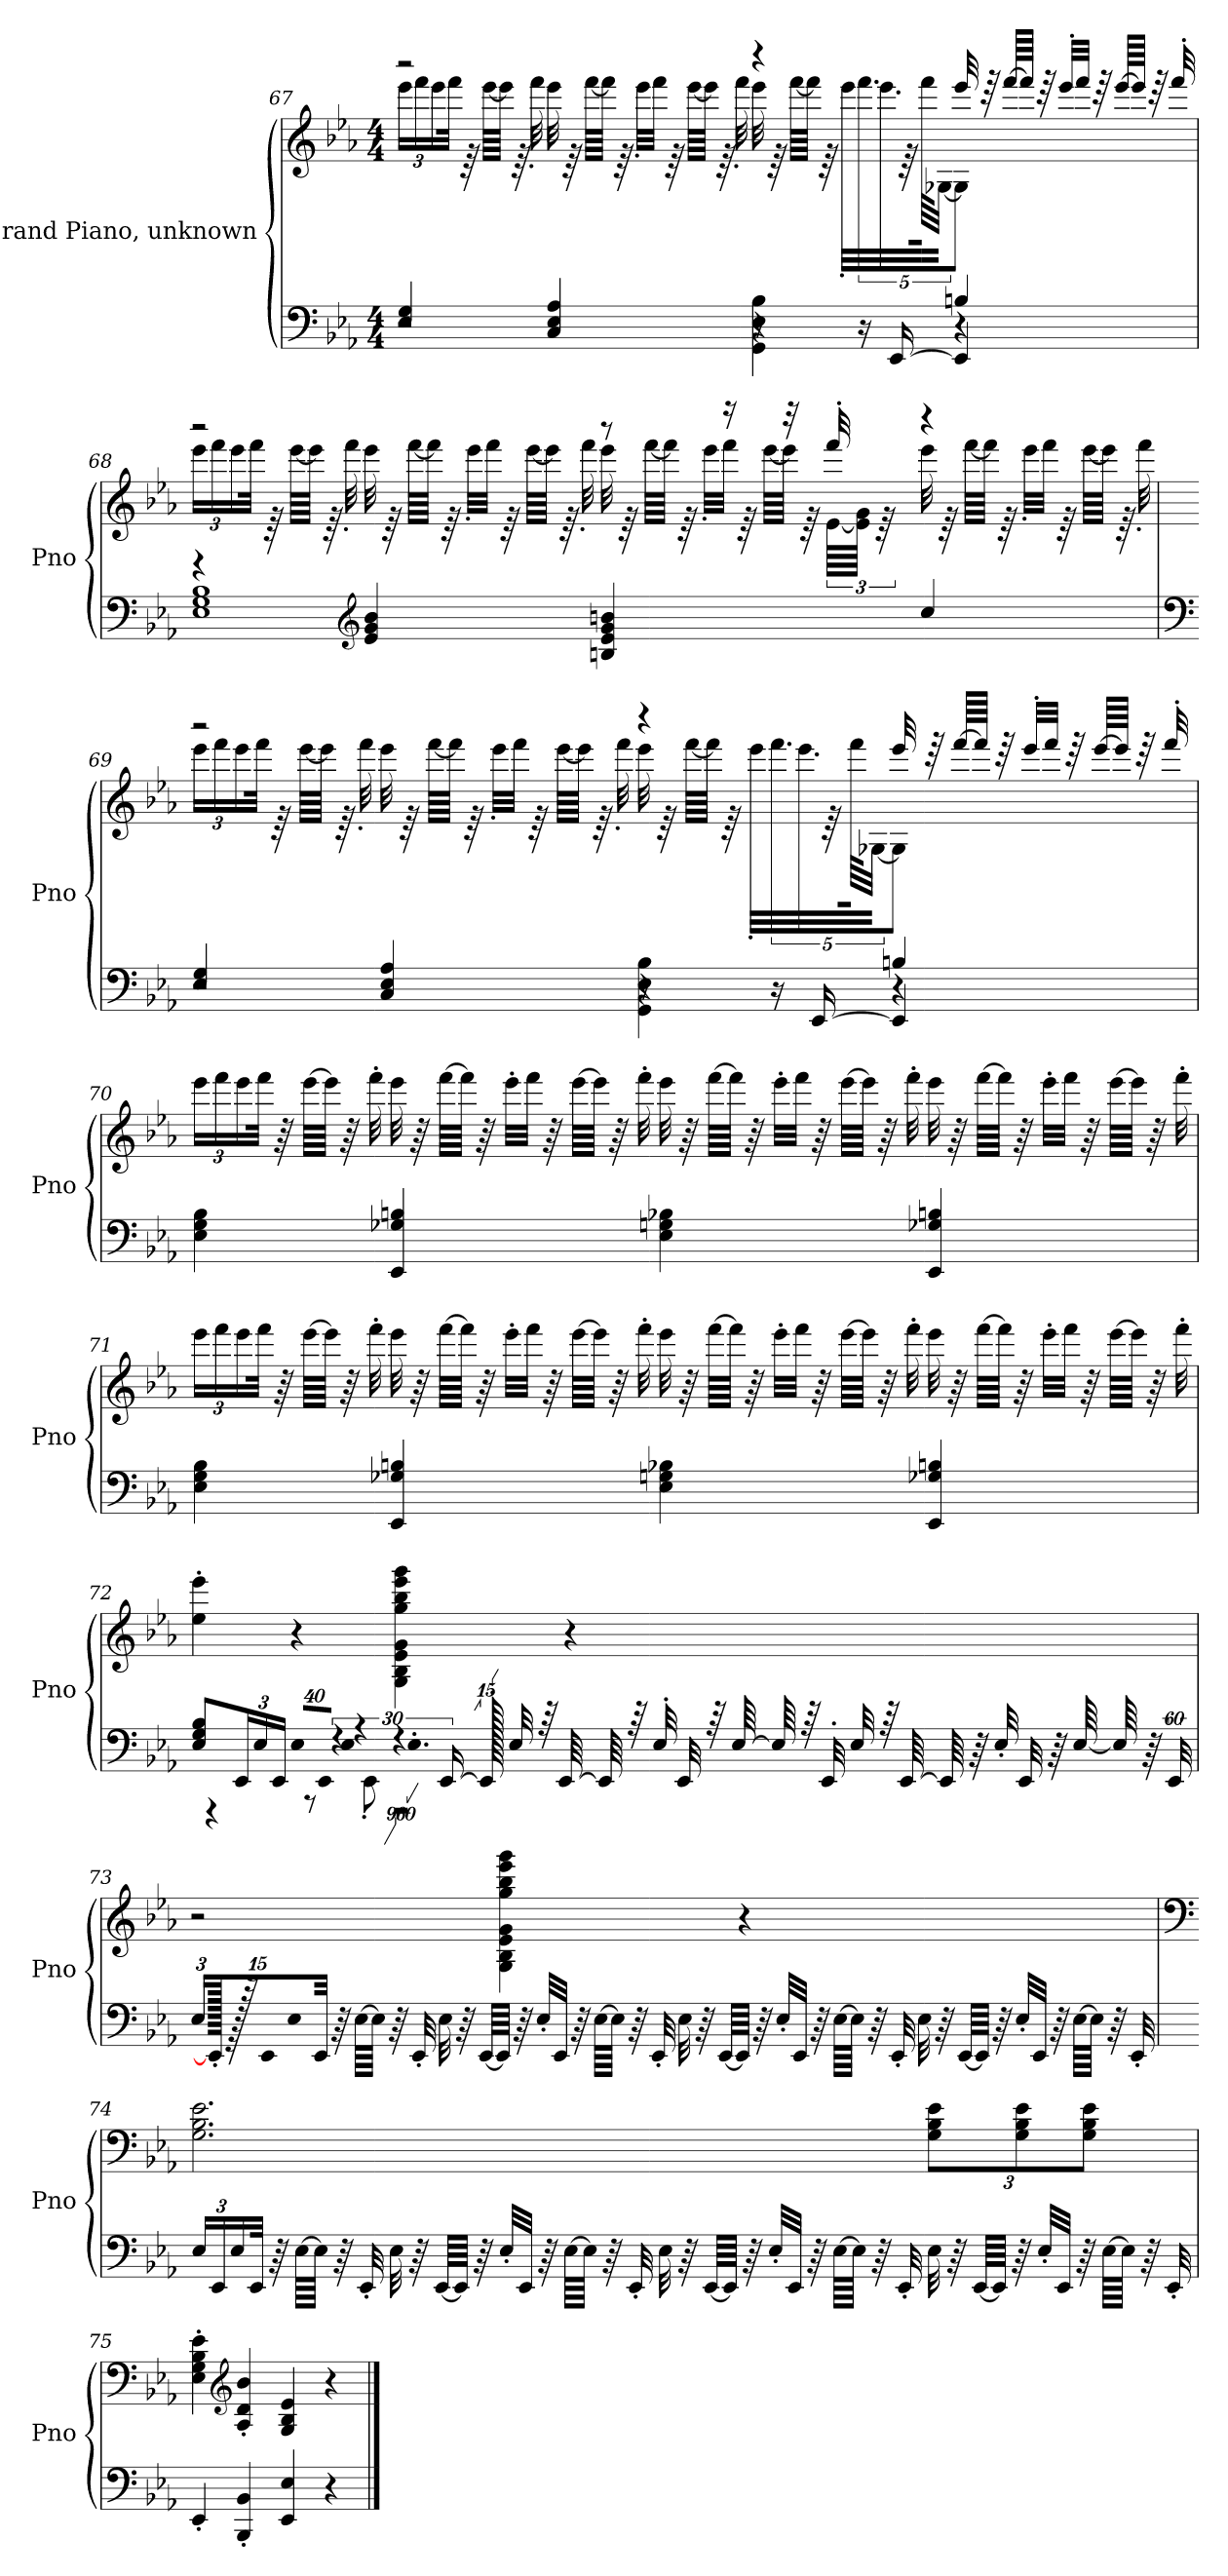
**kern	**kern
*part1	*part1
*staff2	*staff1
*I"Grand Piano, unknown	*
*I'Pno	*
!!LO:LB:g=z
*clefF4	*clefG2
*k[b-e-a-]	*k[b-e-a-]
*M4/4	*M4/4
=67	=67
*^	*^
*	*^	*	*
*	*	*	*	*Xbrackettup
4E-/ 4G/	2r	2r	2r	24eee-\LL
.	.	.	.	24fff\
.	.	.	.	24eee-\
.	.	.	.	32fff\JJk
.	.	.	.	64r
.	.	.	.	[64eee-\LLLL
.	.	.	.	64eee-\JJJJ]
.	.	.	.	64r
.	.	.	.	32fff'\
4C/ 4E-/ 4A-/	.	.	.	32eee-\
.	.	.	.	64r
.	.	.	.	[64fff\LLLL
.	.	.	.	64fff\JJJJ]
.	.	.	.	64r
.	.	.	.	32eee-'\LLL
.	.	.	.	32fff\JJJ
.	.	.	.	64r
.	.	.	.	[64eee-\LLLL
.	.	.	.	64eee-\JJJJ]
.	.	.	.	64r
.	.	.	.	32fff'\
4r	4GG\ 4E-\ 4B-\	8r	4r	32eee-\
.	.	.	.	64r
.	.	.	.	[64fff\LLLL
.	.	.	.	64fff\JJJJ]
.	.	.	.	64r
.	.	.	.	32eee-'\LLL
*	*	*	*	*brackettup
.	.	16r	.	40.fff\
.	.	.	.	40.eee-\JJJ
.	.	[16EE-/	.	.
.	.	.	.	80r
.	.	.	.	80fff\KLLL
.	.	.	.	[40G-X\JJJ
4Bn/	4r	4EE-/]	32eee-/	4G-\]
.	.	.	64r	.
.	.	.	[64fff/LLLL	.
.	.	.	64fff/JJJJ]	.
.	.	.	64r	.
.	.	.	32eee-'/LLL	.
.	.	.	32fff/JJJ	.
.	.	.	64r	.
.	.	.	[64eee-/LLLL	.
.	.	.	64eee-/JJJJ]	.
.	.	.	64r	.
.	.	.	32fff'/	.
*	*v	*v	*	*
!!LO:LB:g=z	!!
=68	=68	=68	=68
*	*	*	*Xbrackettup
4r	1E- 1G 1B-	2r	24eee-\LL
.	.	.	24fff\
.	.	.	24eee-\
.	.	.	32fff\JJk
.	.	.	64r
.	.	.	[64eee-\LLLL
.	.	.	64eee-\JJJJ]
.	.	.	64r
.	.	.	32fff'\
*clefG2	*	*	*
4e-/ 4g/ 4b-/	.	.	32eee-\
.	.	.	64r
.	.	.	[64fff\LLLL
.	.	.	64fff\JJJJ]
.	.	.	64r
.	.	.	32eee-'\LLL
.	.	.	32fff\JJJ
.	.	.	64r
.	.	.	[64eee-\LLLL
.	.	.	64eee-\JJJJ]
.	.	.	64r
.	.	.	32fff'\
4Bn/ 4e-/ 4g/ 4bn/	.	8r	32eee-\
.	.	.	64r
.	.	.	[64fff\LLLL
.	.	.	64fff\JJJJ]
.	.	.	64r
.	.	.	32eee-'\LLL
.	.	16r	32fff\JJJ
.	.	.	64r
.	.	.	[64eee-\LLLL
.	.	32r	64eee-\JJJJ]
.	.	.	64r
*	*	*	*brackettup
.	.	32fff'/	[96e-\LLLL
.	.	.	96e-\] 96g\JJJJ
.	.	.	96r
4cc/	.	4r	32eee-\
.	.	.	64r
.	.	.	[64fff\LLLL
.	.	.	64fff\JJJJ]
.	.	.	64r
.	.	.	32eee-'\LLL
.	.	.	32fff\JJJ
.	.	.	64r
.	.	.	[64eee-\LLLL
.	.	.	64eee-\JJJJ]
.	.	.	64r
.	.	.	32fff'\
*v	*v	*	*
!!LO:LB:g=z	!!
=69	=69	=69
*clefF4	*	*
*^	*	*
*	*^	*	*
*	*	*	*	*Xbrackettup
4E-/ 4G/	2r	2r	2r	24eee-\LL
.	.	.	.	24fff\
.	.	.	.	24eee-\
.	.	.	.	32fff\JJk
.	.	.	.	64r
.	.	.	.	[64eee-\LLLL
.	.	.	.	64eee-\JJJJ]
.	.	.	.	64r
.	.	.	.	32fff'\
4C/ 4E-/ 4A-/	.	.	.	32eee-\
.	.	.	.	64r
.	.	.	.	[64fff\LLLL
.	.	.	.	64fff\JJJJ]
.	.	.	.	64r
.	.	.	.	32eee-'\LLL
.	.	.	.	32fff\JJJ
.	.	.	.	64r
.	.	.	.	[64eee-\LLLL
.	.	.	.	64eee-\JJJJ]
.	.	.	.	64r
.	.	.	.	32fff'\
4r	4GG\ 4E-\ 4B-\	8r	4r	32eee-\
.	.	.	.	64r
.	.	.	.	[64fff\LLLL
.	.	.	.	64fff\JJJJ]
.	.	.	.	64r
.	.	.	.	32eee-'\LLL
*	*	*	*	*brackettup
.	.	16r	.	40.fff\
.	.	.	.	40.eee-\JJJ
.	.	[16EE-/	.	.
.	.	.	.	80r
.	.	.	.	80fff\KLLL
.	.	.	.	[40G-X\JJJ
4Bn/	4r	4EE-/]	32eee-/	4G-\]
.	.	.	64r	.
.	.	.	[64fff/LLLL	.
.	.	.	64fff/JJJJ]	.
.	.	.	64r	.
.	.	.	32eee-'/LLL	.
.	.	.	32fff/JJJ	.
.	.	.	64r	.
.	.	.	[64eee-/LLLL	.
.	.	.	64eee-/JJJJ]	.
.	.	.	64r	.
.	.	.	32fff'/	.
*v	*v	*v	*	*
*	*v	*v
!!LO:LB:g=z
=70	=70
*	*Xbrackettup
4E-\ 4G\ 4B-\	24eee-\LL
.	24fff\
.	24eee-\
.	32fff\JJk
.	64r
.	[64eee-\LLLL
.	64eee-\JJJJ]
.	64r
.	32fff'\
4EE-/ 4G-X/ 4Bn/	32eee-\
.	64r
.	[64fff\LLLL
.	64fff\JJJJ]
.	64r
.	32eee-'\LLL
.	32fff\JJJ
.	64r
.	[64eee-\LLLL
.	64eee-\JJJJ]
.	64r
.	32fff'\
4E-\ 4Gn\ 4B-X\	32eee-\
.	64r
.	[64fff\LLLL
.	64fff\JJJJ]
.	64r
.	32eee-'\LLL
.	32fff\JJJ
.	64r
.	[64eee-\LLLL
.	64eee-\JJJJ]
.	64r
.	32fff'\
4EE-/ 4G-X/ 4Bn/	32eee-\
.	64r
.	[64fff\LLLL
.	64fff\JJJJ]
.	64r
.	32eee-'\LLL
.	32fff\JJJ
.	64r
.	[64eee-\LLLL
.	64eee-\JJJJ]
.	64r
.	32fff'\
!!LO:PB:g=z
=71	=71
4E-\ 4G\ 4B-\	24eee-\LL
.	24fff\
.	24eee-\
.	32fff\JJk
.	64r
.	[64eee-\LLLL
.	64eee-\JJJJ]
.	64r
.	32fff'\
4EE-/ 4G-X/ 4Bn/	32eee-\
.	64r
.	[64fff\LLLL
.	64fff\JJJJ]
.	64r
.	32eee-'\LLL
.	32fff\JJJ
.	64r
.	[64eee-\LLLL
.	64eee-\JJJJ]
.	64r
.	32fff'\
4E-\ 4Gn\ 4B-X\	32eee-\
.	64r
.	[64fff\LLLL
.	64fff\JJJJ]
.	64r
.	32eee-'\LLL
.	32fff\JJJ
.	64r
.	[64eee-\LLLL
.	64eee-\JJJJ]
.	64r
.	32fff'\
4EE-/ 4G-X/ 4Bn/	32eee-\
.	64r
.	[64fff\LLLL
.	64fff\JJJJ]
.	64r
.	32eee-'\LLL
.	32fff\JJJ
.	64r
.	[64eee-\LLLL
.	64eee-\JJJJ]
.	64r
.	32fff'\
!!LO:LB:g=z
=72	=72
*^	*
8E-/ 8G/ 8B-/L	1920ryy	4ee-\' 4eee-\'
.	4r	.
*Xbrackettup	*	*
24EE-/L	.	.
24E-/	.	.
24EE-/JJ	.	.
*brackettup	*	*
!LO:N:vis=32	!	!
640%23E-/LLL	.	4r
.	8r	.
!LO:N:vis=32	!	!
640%23EE-/JJJ	.	.
!LO:N:vis=64	!	!
960%17r	.	.
!LO:N:vis=64	!	!
960%17E-/	.	.
!LO:N:vis=32	!	!
640%23r	.	.
.	8EE-'\	.
!LO:N:vis=64	!	!
960%17r	.	.
!LO:N:vis=32.	!	!
1920%103E-'/LLL	.	.
[480%17EE-/JJ	.	.
1920EE-'/]	.	4G\ 4B-\ 4e-\ 4g\ 4gg\ 4bb-\ 4eee-\ 4ggg\
32E-/	1920%959r	.
64r	.	.
[64EE-/LLLL	.	.
64EE-/JJJJ]	.	.
64r	.	.
32E-'/LLL	.	.
32EE-/JJJ	.	.
64r	.	.
[64E-/LLLL	.	.
64E-/JJJJ]	.	.
64r	.	.
32EE-'/	.	.
.	.	4r
32E-/	.	.
64r	.	.
[64EE-/LLLL	.	.
64EE-/JJJJ]	.	.
64r	.	.
32E-'/LLL	.	.
32EE-/JJJ	.	.
64r	.	.
[64E-/LLLL	.	.
64E-/JJJJ]	.	.
64r	.	.
[1920%59EE-/	.	.
*v	*v	*
!!LO:LB:g=z
=73	=73
*Xbrackettup	*
24E-/LL	2r
1920EE-'/]	.
1920r	.
24EE-/	.
24E-/	.
32EE-/JJk	.
64r	.
[64E-\LLLL	.
64E-\JJJJ]	.
64r	.
32EE-'/	.
32E-\	.
64r	.
[64EE-/LLLL	.
64EE-/JJJJ]	.
64r	.
32E-'/LLL	.
32EE-/JJJ	.
64r	.
[64E-\LLLL	.
64E-\JJJJ]	.
64r	.
32EE-'/	.
.	4G\ 4B-\ 4e-\ 4g\ 4gg\ 4bb-\ 4eee-\ 4ggg\
32E-\	.
64r	.
[64EE-/LLLL	.
64EE-/JJJJ]	.
64r	.
32E-'/LLL	.
32EE-/JJJ	.
64r	.
[64E-\LLLL	.
64E-\JJJJ]	.
64r	.
32EE-'/	.
.	4r
32E-\	.
64r	.
[64EE-/LLLL	.
64EE-/JJJJ]	.
64r	.
32E-'/LLL	.
32EE-/JJJ	.
64r	.
[64E-\LLLL	.
64E-\JJJJ]	.
64r	.
32EE-'/	.
.	960ryy
!!LO:LB:g=z
=74	=74
*	*clefF4
24E-/LL	2.G\ 2.B-\ 2.e-\
24EE-/	.
24E-/	.
32EE-/JJk	.
64r	.
[64E-\LLLL	.
64E-\JJJJ]	.
64r	.
32EE-'/	.
32E-\	.
64r	.
[64EE-/LLLL	.
64EE-/JJJJ]	.
64r	.
32E-'/LLL	.
32EE-/JJJ	.
64r	.
[64E-\LLLL	.
64E-\JJJJ]	.
64r	.
32EE-'/	.
32E-\	.
64r	.
[64EE-/LLLL	.
64EE-/JJJJ]	.
64r	.
32E-'/LLL	.
32EE-/JJJ	.
64r	.
[64E-\LLLL	.
64E-\JJJJ]	.
64r	.
32EE-'/	.
32E-\	12G\ 12B-\ 12e-\L
64r	.
[64EE-/LLLL	.
64EE-/JJJJ]	.
64r	.
.	12G\ 12B-\ 12e-\
32E-'/LLL	.
32EE-/JJJ	.
64r	.
.	12G\ 12B-\ 12e-\J
[64E-\LLLL	.
64E-\JJJJ]	.
64r	.
32EE-'/	.
!!LO:LB:g=z
=75	=75
4EE-'/	4E-\' 4G\' 4B-\' 4e-\'
*	*clefG2
4BBB-/' 4BB-/'	4A-/' 4d/' 4b-/'
4EE-/ 4E-/	4G/ 4B-/ 4e-/
4r	4r
==	==
*-	*-
